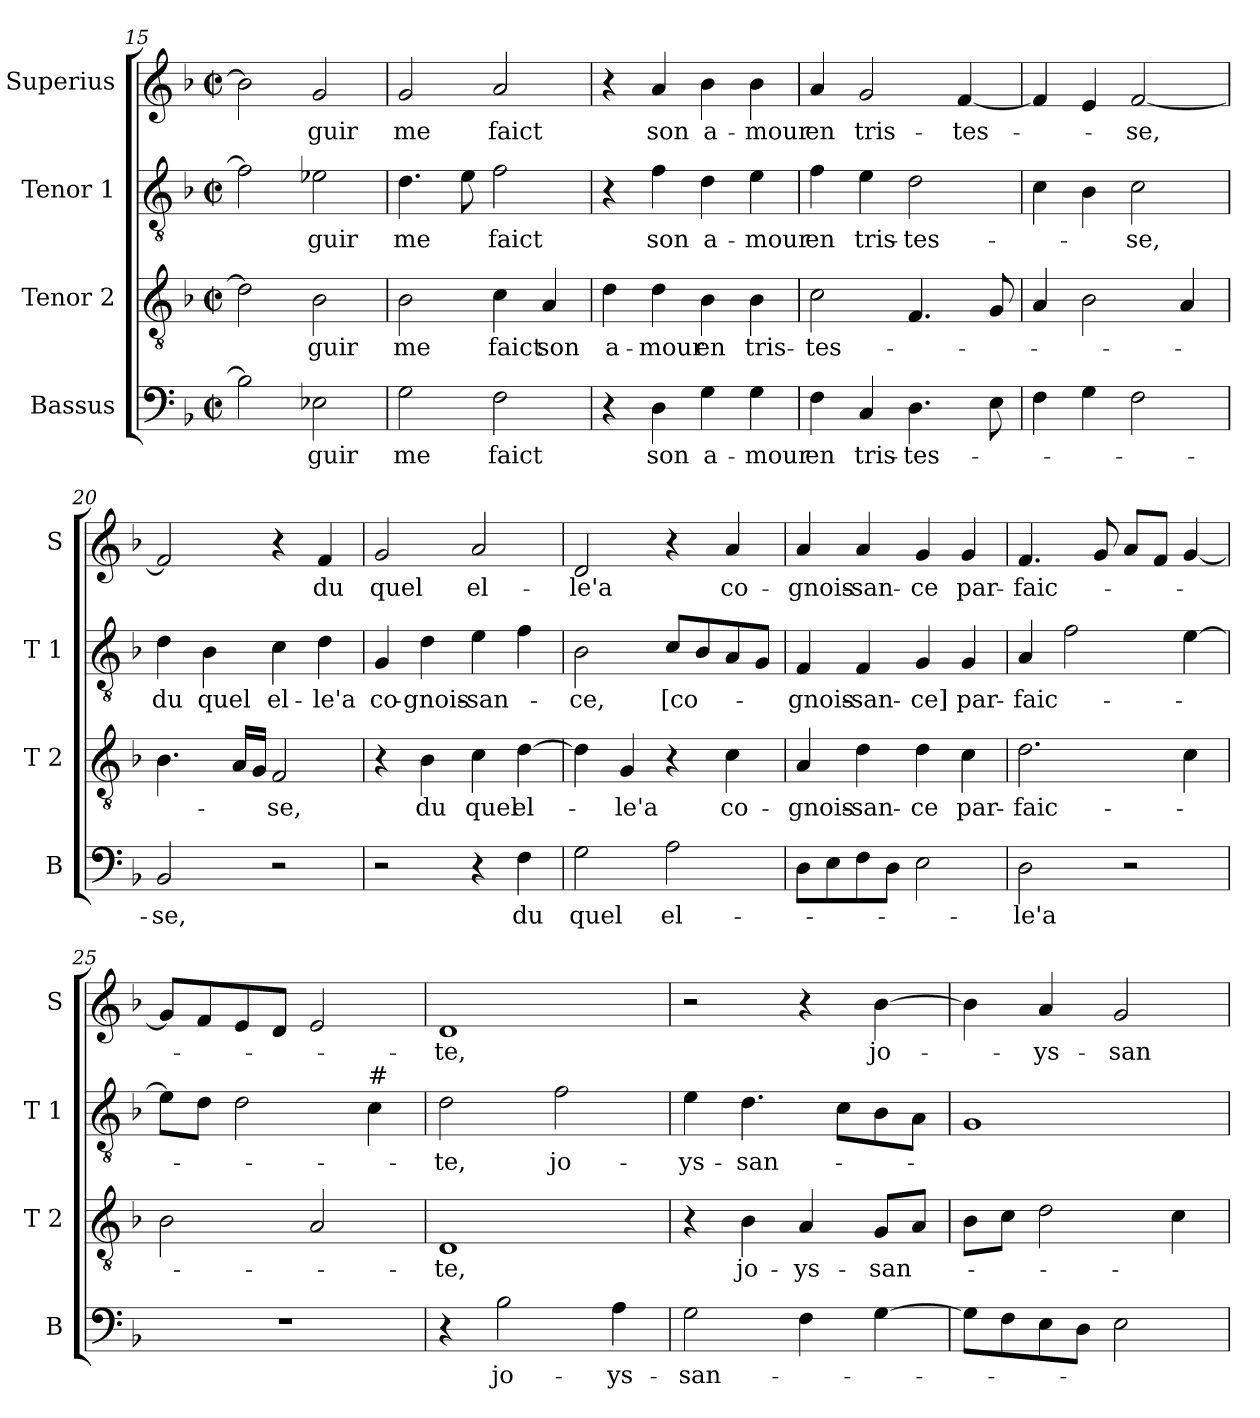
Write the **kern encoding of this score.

**kern	**text	**kern	**text	**kern	**text	**kern	**text
*part4	*part4	*part3	*part3	*part2	*part2	*part1	*part1
*staff4	*staff4	*staff3	*staff3	*staff2	*staff2	*staff1	*staff1
*I"Bassus	*	*I"Tenor 2	*	*I"Tenor 1	*	*I"Superius	*
*I'B	*	*I'T 2	*	*I'T 1	*	*I'S	*
!!LO:PB:g=z
*clefF4	*	*clefGv2	*	*clefGv2	*	*clefG2	*
*k[b-]	*	*k[b-]	*	*k[b-]	*	*k[b-]	*
*F:	*	*F:	*	*F:	*	*F:	*
*M2/2	*	*M2/2	*	*M2/2	*	*M2/2	*
*met(c|)	*	*met(c|)	*	*met(c|)	*	*met(c|)	*
=15	=15	=15	=15	=15	=15	=15	=15
2B-\]	.	2d\]	.	2f\]	.	2b-\]	.
2E-X\	-guir	2B-\	-guir	2e-X\	-guir	2g/	-guir
=16	=16	=16	=16	=16	=16	=16	=16
2G\	me	2B-\	me	4.d\	me	2g/	me
.	.	.	.	8e\	.	.	.
2F\	faict	4c\	faict	2f\	faict	2a/	faict
.	.	4A/	son	.	.	.	.
=17	=17	=17	=17	=17	=17	=17	=17
4r	.	4d\	a-	4r	.	4r	.
4D\	son	4d\	-mour	4f\	son	4a/	son
4G\	a-	4B-\	en	4d\	a-	4b-\	a-
4G\	-mour	4B-\	tris-	4e\	-mour	4b-\	-mour
=18	=18	=18	=18	=18	=18	=18	=18
4F\	en	2c\	-tes-	4f\	en	4a/	en
4C/	tris-	.	.	4e\	tris-	2g/	tris-
4.D\	-tes-	4.F/	.	2d\	-tes-	.	.
.	.	.	.	.	.	[4f/	-tes-
8E\	.	8G/	.	.	.	.	.
=19	=19	=19	=19	=19	=19	=19	=19
4F\	.	4A/	.	4c\	.	4f/]	.
4G\	.	2B-\	.	4B-\	.	4e/	.
2F\	.	.	.	2c\	-se,	[2f/	-se,
.	.	4A/	.	.	.	.	.
!!LO:LB:g=z
=20	=20	=20	=20	=20	=20	=20	=20
2BB-/	-se,	4.B-\	.	4d\	du	2f/]	.
.	.	.	.	4B-\	quel	.	.
.	.	16A/LL	.	.	.	.	.
.	.	16G/JJ	.	.	.	.	.
2r	.	2F/	-se,	4c\	el-	4r	.
.	.	.	.	4d\	-le'a	4f/	du
=21	=21	=21	=21	=21	=21	=21	=21
2r	.	4r	.	4G/	co-	2g/	quel
.	.	4B-\	du	4d\	-gnois-	.	.
4r	.	4c\	quel	4e\	-san-	2a/	el-
4F\	du	[4d\	el-	4f\	.	.	.
=22	=22	=22	=22	=22	=22	=22	=22
2G\	quel	4d\]	.	2B-\	-ce,	2d/	-le'a
.	.	4G/	-le'a	.	.	.	.
2A\	el-	4r	.	8c/L	[co-	4r	.
.	.	.	.	8B-/	.	.	.
.	.	4c\	co-	8A/	.	4a/	co-
.	.	.	.	8G/J	.	.	.
=23	=23	=23	=23	=23	=23	=23	=23
8D\L	.	4A/	-gnois-	4F/	-gnois-	4a/	-gnois-
8E\	.	.	.	.	.	.	.
8F\	.	4d\	-san-	4F/	-san-	4a/	-san-
8D\J	.	.	.	.	.	.	.
2E\	.	4d\	-ce	4G/	-ce]	4g/	-ce
.	.	4c\	par-	4G/	par-	4g/	par-
=24	=24	=24	=24	=24	=24	=24	=24
2D\	-le'a	2.d\	-faic-	4A/	-faic-	4.f/	-faic-
.	.	.	.	2f\	.	.	.
.	.	.	.	.	.	8g/	.
2r	.	.	.	.	.	8a/L	.
.	.	.	.	.	.	8f/J	.
.	.	4c\	.	[4e\	.	[4g/	.
!!LO:LB:g=z
=25	=25	=25	=25	=25	=25	=25	=25
1r	.	2B-\	.	8e\L]	.	8g/L]	.
.	.	.	.	8d\J	.	8f/	.
.	.	.	.	2d\	.	8e/	.
.	.	.	.	.	.	8d/J	.
.	.	2A/	.	.	.	2e/	.
!	!	!	!	!LO:TX:a:t=#	!	!	!
.	.	.	.	4c\	.	.	.
=26	=26	=26	=26	=26	=26	=26	=26
4r	.	1D	-te,	2d\	-te,	1d	-te,
2B-\	jo-	.	.	.	.	.	.
.	.	.	.	2f\	jo-	.	.
4A\	-ys-	.	.	.	.	.	.
=27	=27	=27	=27	=27	=27	=27	=27
2G\	-san-	4r	.	4e\	-ys-	2r	.
.	.	4B-\	jo-	4.d\	-san-	.	.
4F\	.	4A/	-ys-	.	.	4r	.
.	.	.	.	8c\L	.	.	.
[4G\	.	8G/L	-san-	8B-\	.	[4b-\	jo-
.	.	8A/J	.	8A\J	.	.	.
=28	=28	=28	=28	=28	=28	=28	=28
8G\L]	.	8B-\L	.	1G	.	4b-\]	.
8F\	.	8c\J	.	.	.	.	.
8E\	.	2d\	.	.	.	4a/	-ys-
8D\J	.	.	.	.	.	.	.
2E\	.	.	.	.	.	2g/	-san-
.	.	4c\	.	.	.	.	.
=	=	=	=	=	=	=	=
*-	*-	*-	*-	*-	*-	*-	*-
